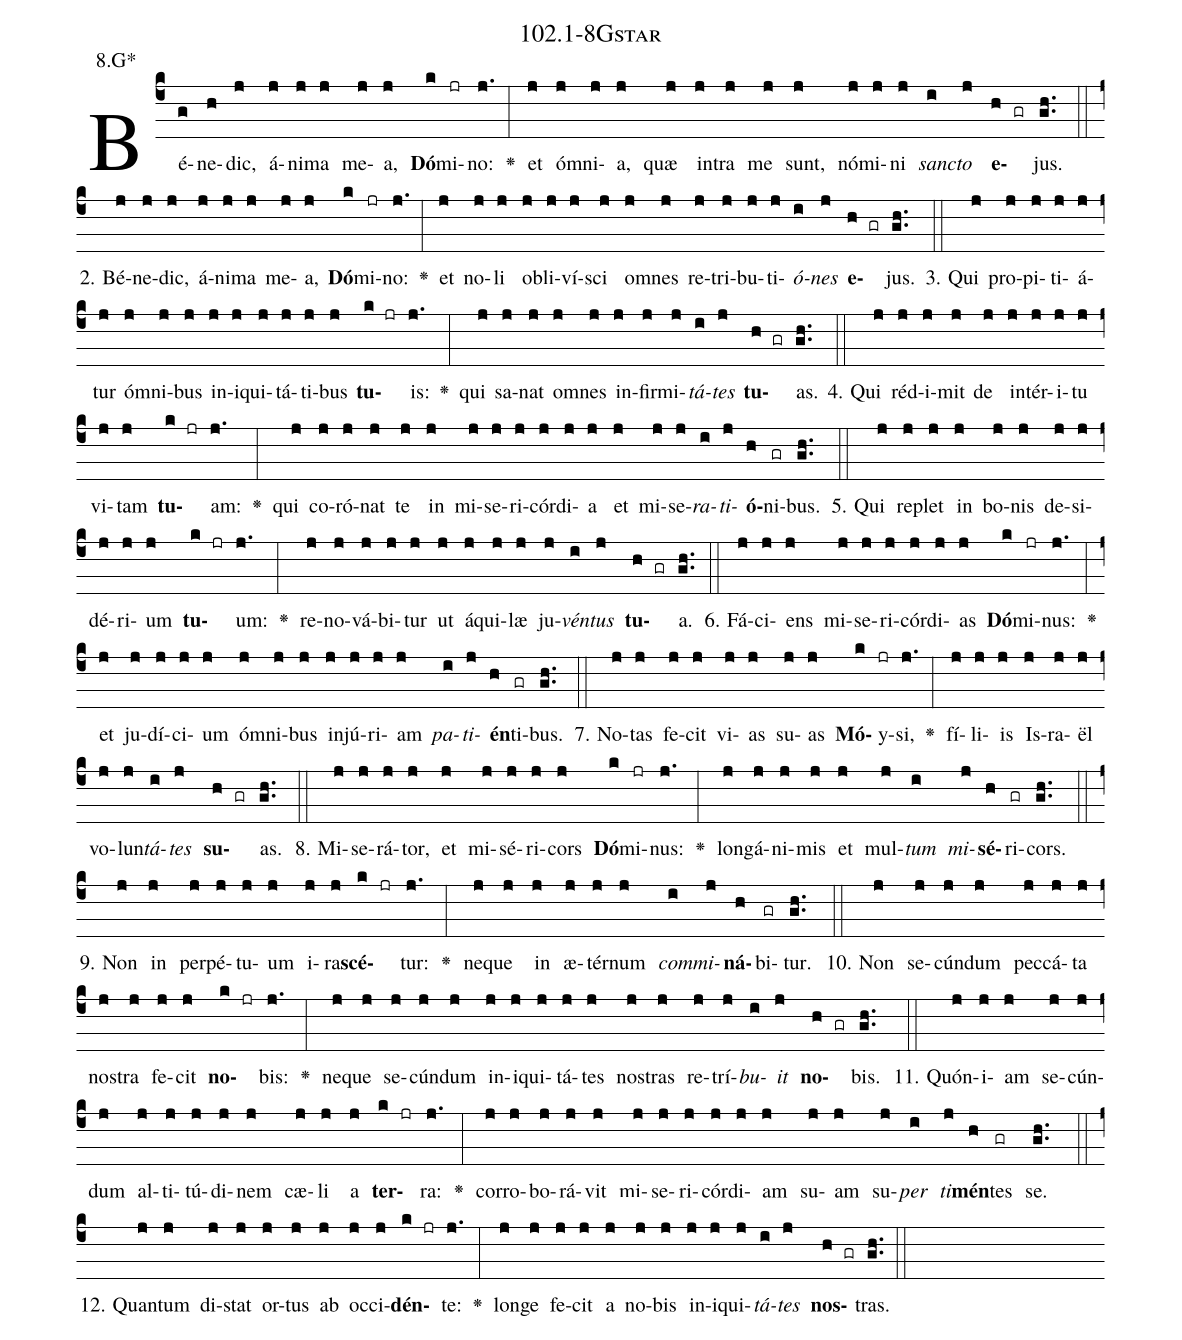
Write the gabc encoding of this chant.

name: 102.1-8Gstar;
annotation: 8.G*;
%%
(c4)Bé(g)ne(h)dic,(j) á(j)ni(j)ma(j) me(j)a,(j) <b>Dó</b>(k)mi(jr)no:(j.) <v>\greheightstar</v>(:) et(j) óm(j)ni(j)a,(j) quæ(j) in(j)tra(j) me(j) sunt,(j) nó(j)mi(j)ni(j) <i>sanc</i>(i)<i>to</i>(j) <b>e</b>(h gr)jus.(gh..) (::)
2. Bé(j)ne(j)dic,(j) á(j)ni(j)ma(j) me(j)a,(j) <b>Dó</b>(k)mi(jr)no:(j.) <v>\greheightstar</v>(:) et(j) no(j)li(j) ob(j)li(j)ví(j)sci(j) om(j)nes(j) re(j)tri(j)bu(j)ti(j)<i>ó</i>(i)<i>nes</i>(j) <b>e</b>(h gr)jus.(gh..) (::)
3. Qui(j) pro(j)pi(j)ti(j)á(j)tur(j) óm(j)ni(j)bus(j) in(j)i(j)qui(j)tá(j)ti(j)bus(j) <b>tu</b>(k jr)is:(j.) <v>\greheightstar</v>(:) qui(j) sa(j)nat(j) om(j)nes(j) in(j)fir(j)mi(j)<i>tá</i>(i)<i>tes</i>(j) <b>tu</b>(h gr)as.(gh..) (::)
4. Qui(j) réd(j)i(j)mit(j) de(j) in(j)tér(j)i(j)tu(j) vi(j)tam(j) <b>tu</b>(k jr)am:(j.) <v>\greheightstar</v>(:) qui(j) co(j)ró(j)nat(j) te(j) in(j) mi(j)se(j)ri(j)cór(j)di(j)a(j) et(j) mi(j)se(j)<i>ra</i>(i)<i>ti</i>(j)<b>ó</b>(h)ni(gr)bus.(gh..) (::)
5. Qui(j) re(j)plet(j) in(j) bo(j)nis(j) de(j)si(j)dé(j)ri(j)um(j) <b>tu</b>(k jr)um:(j.) <v>\greheightstar</v>(:) re(j)no(j)vá(j)bi(j)tur(j) ut(j) á(j)qui(j)læ(j) ju(j)<i>vén</i>(i)<i>tus</i>(j) <b>tu</b>(h gr)a.(gh..) (::)
6. Fá(j)ci(j)ens(j) mi(j)se(j)ri(j)cór(j)di(j)as(j) <b>Dó</b>(k)mi(jr)nus:(j.) <v>\greheightstar</v>(:) et(j) ju(j)dí(j)ci(j)um(j) óm(j)ni(j)bus(j) in(j)jú(j)ri(j)am(j) <i>pa</i>(i)<i>ti</i>(j)<b>én</b>(h)ti(gr)bus.(gh..) (::)
7. No(j)tas(j) fe(j)cit(j) vi(j)as(j) su(j)as(j) <b>Mó</b>(k)y(jr)si,(j.) <v>\greheightstar</v>(:) fí(j)li(j)is(j) Is(j)ra(j)ël(j) vo(j)lun(j)<i>tá</i>(i)<i>tes</i>(j) <b>su</b>(h gr)as.(gh..) (::)
8. Mi(j)se(j)rá(j)tor,(j) et(j) mi(j)sé(j)ri(j)cors(j) <b>Dó</b>(k)mi(jr)nus:(j.) <v>\greheightstar</v>(:) long(j)á(j)ni(j)mis(j) et(j) mul(j)<i>tum</i>(i) <i>mi</i>(j)<b>sé</b>(h)ri(gr)cors.(gh..) (::)
9. Non(j) in(j) per(j)pé(j)tu(j)um(j) i(j)ra(j)<b>scé</b>(k jr)tur:(j.) <v>\greheightstar</v>(:) ne(j)que(j) in(j) æ(j)tér(j)num(j) <i>com</i>(i)<i>mi</i>(j)<b>ná</b>(h)bi(gr)tur.(gh..) (::)
10. Non(j) se(j)cún(j)dum(j) pec(j)cá(j)ta(j) nos(j)tra(j) fe(j)cit(j) <b>no</b>(k jr)bis:(j.) <v>\greheightstar</v>(:) ne(j)que(j) se(j)cún(j)dum(j) in(j)i(j)qui(j)tá(j)tes(j) nos(j)tras(j) re(j)trí(j)<i>bu</i>(i)<i>it</i>(j) <b>no</b>(h gr)bis.(gh..) (::)
11. Quón(j)i(j)am(j) se(j)cún(j)dum(j) al(j)ti(j)tú(j)di(j)nem(j) cæ(j)li(j) a(j) <b>ter</b>(k jr)ra:(j.) <v>\greheightstar</v>(:) cor(j)ro(j)bo(j)rá(j)vit(j) mi(j)se(j)ri(j)cór(j)di(j)am(j) su(j)am(j) su(j)<i>per</i>(i) <i>ti</i>(j)<b>mén</b>(h)tes(gr) se.(gh..) (::)
12. Quan(j)tum(j) di(j)stat(j) or(j)tus(j) ab(j) oc(j)ci(j)<b>dén</b>(k jr)te:(j.) <v>\greheightstar</v>(:) lon(j)ge(j) fe(j)cit(j) a(j) no(j)bis(j) in(j)i(j)qui(j)<i>tá</i>(i)<i>tes</i>(j) <b>nos</b>(h gr)tras.(gh..) (::)
